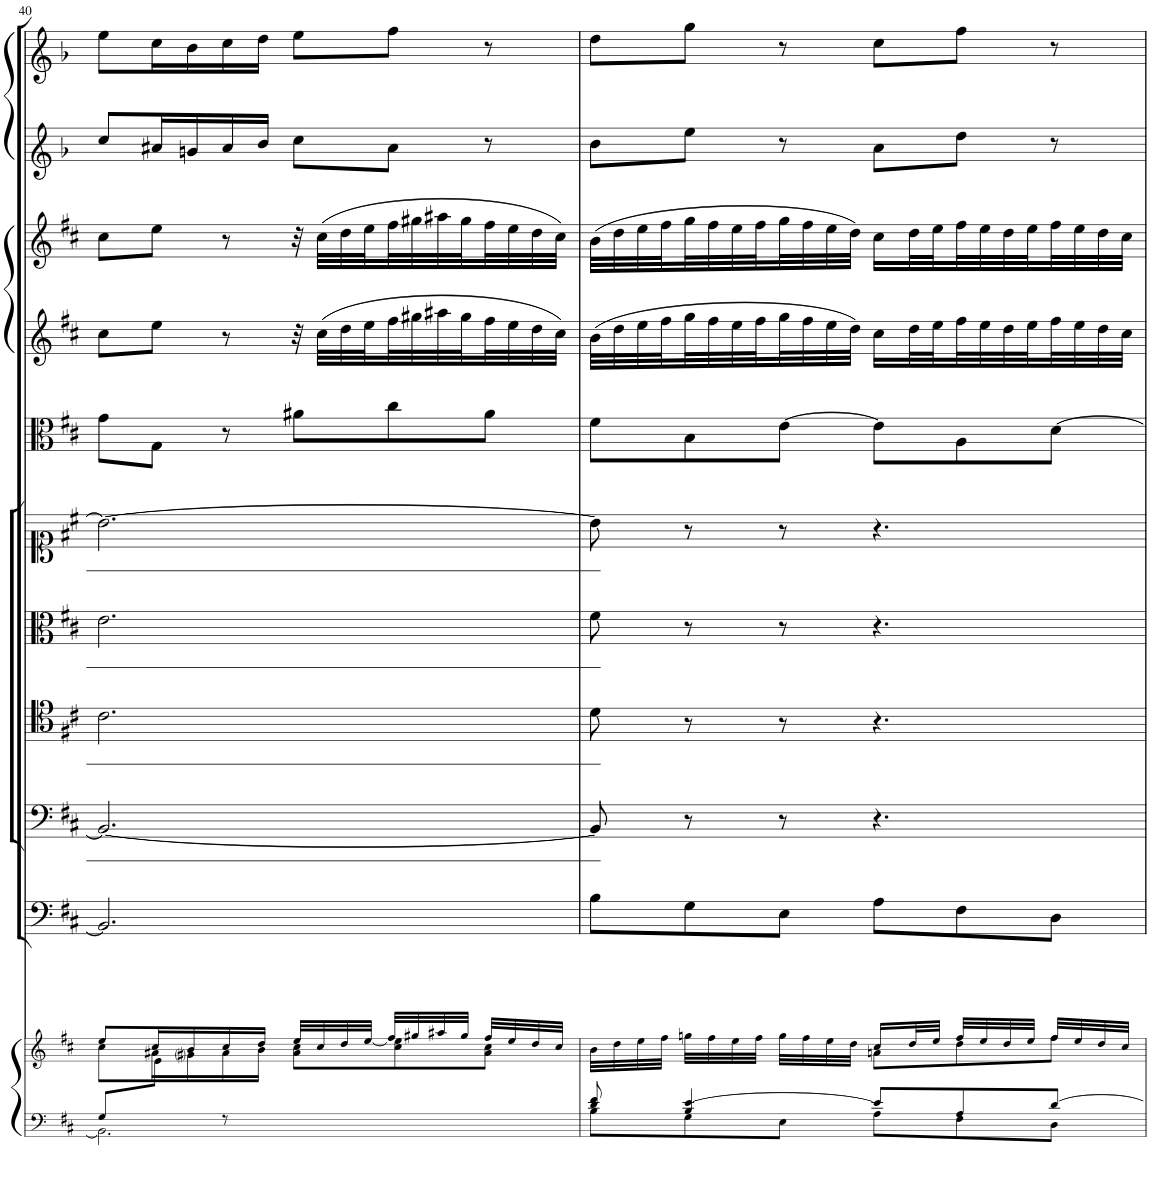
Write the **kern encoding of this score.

**kern	**kern	**kern	**kern	**kern	**kern	**kern	**kern	**kern	**kern	**kern	**kern
*part11	*part11	*part10	*part9	*part8	*part7	*part6	*part5	*part4	*part3	*part2	*part1
*staff12	*staff11	*staff10	*staff9	*staff8	*staff7	*staff6	*staff5	*staff4	*staff3	*staff2	*staff1
*I"Piano reduction	*	*I"Continuo	*I"Basso	*I"Tenore	*I"Alto	*I"Soprano	*I"Viola	*I"Violino II	*I"Violino I	*I"Oboe d'amore II	*I"Oboe d'amore I
*I'Pno	*	*	*	*	*	*	*I'Vla	*I'Vln	*I'Vln	*I'Ob	*I'Ob
!!LO:PB:g=z
*clefF4	*clefG2	*clefF4	*clefF4	*clefC4	*clefC3	*clefC1	*clefC3	*clefG2	*clefG2	*clefG1	*clefG1
*	*	*	*	*	*	*	*	*	*	*Trd2c3	*Trd2c3
*k[f#c#]	*k[f#c#]	*k[f#c#]	*k[f#c#]	*k[f#c#]	*k[f#c#]	*k[f#c#]	*k[f#c#]	*k[f#c#]	*k[f#c#]	*k[b-]	*k[b-]
*M6/8	*M6/8	*M6/8	*M6/8	*M6/8	*M6/8	*M6/8	*M6/8	*M6/8	*M6/8	*M6/8	*M6/8
=40	=40	=40	=40	=40	=40	=40	=40	=40	=40	=40	=40
*^	*^	*	*	*	*	*	*	*	*	*	*
*	*	*	*^	*	*	*	*	*	*	*	*	*	*
8G/L	2.BB\]	8ee/L	8cc#\L	8ryy	2.BB/]	2.BB/_	2.c#\	2.e\	2.b\_	8g\L	8cc#\L	8cc#\L	8ee/L	8gg\L
8ryy	.	16cc#/L	16a#X\L	8e\J	.	.	.	.	.	8G\J	8ee\J	8ee\J	16cc#X/L	16ee\L
.	.	16b/	16g#i\	.	.	.	.	.	.	.	.	.	16bn/	16dd\
8r	.	16cc#/	16a#\	2ryy	.	.	.	.	.	8r	8r	8r	16cc#/	16ee\
.	.	16dd/JJ	16b\JJ	.	.	.	.	.	.	.	.	.	16dd/JJ	16ff\JJ
4.ryy	.	32ee/LLL	8a#\ 8cc#\L	.	.	.	.	.	.	8a#X\L	32r	32r	8ee\L	8gg\L
.	.	32cc#/	.	.	.	.	.	.	.	.	(32cc#\LLL	(32cc#\LLL	.	.
.	.	32dd/	.	.	.	.	.	.	.	.	32dd\	32dd\	.	.
.	.	[<32ee/JJJ	.	.	.	.	.	.	.	.	32ee\	32ee\	.	.
.	.	32ff#/LLL	8cc#\ 8ee\]	.	.	.	.	.	.	8cc#\	32ff#\	32ff#\	8cc#\J	8aa\J
.	.	32gg#X/	.	.	.	.	.	.	.	.	32gg#X\	32gg#X\	.	.
.	.	32aa#X/	.	.	.	.	.	.	.	.	32aa#X\	32aa#X\	.	.
.	.	32gg#/JJJ	.	.	.	.	.	.	.	.	32gg#\	32gg#\	.	.
.	.	32ff#/LLL	8a#\ 8cc#\J	.	.	.	.	.	.	8a#\J	32ff#\	32ff#\	8r	8r
.	.	32ee/	.	.	.	.	.	.	.	.	32ee\	32ee\	.	.
.	.	32dd/	.	.	.	.	.	.	.	.	32dd\	32dd\	.	.
.	.	32cc#/JJJ	.	.	.	.	.	.	.	.	32cc#\JJJ)	32cc#\JJJ)	.	.
*	*	*	*v	*v	*	*	*	*	*	*	*	*	*	*
=41	=41	=41	=41	=41	=41	=41	=41	=41	=41	=41	=41	=41	=41
8d/ 8f#/	8B\L	32b\LLL	4.ryy	8B\L	8BB/]	8d\	8f#\	8b\]	8f#\L	(32b\LLL	(32b\LLL	8dd\L	8ff\L
.	.	32dd\	.	.	.	.	.	.	.	32dd\	32dd\	.	.
.	.	32ee\	.	.	.	.	.	.	.	32ee\	32ee\	.	.
.	.	32ff#\JJJ	.	.	.	.	.	.	.	32ff#\	32ff#\	.	.
4B/ [4e/	8G\	32ggn\LLL	.	8G\	8r	8r	8r	8r	8B\	32gg\	32gg\	8gg\J	8bb-\J
.	.	32ff#\	.	.	.	.	.	.	.	32ff#\	32ff#\	.	.
.	.	32ee\	.	.	.	.	.	.	.	32ee\	32ee\	.	.
.	.	32ff#\JJJ	.	.	.	.	.	.	.	32ff#\	32ff#\	.	.
.	8E\J	32gg\LLL	.	8E\J	8r	8r	8r	8r	[8e\J	32gg\	32gg\	8r	8r
.	.	32ff#\	.	.	.	.	.	.	.	32ff#\	32ff#\	.	.
.	.	32ee\	.	.	.	.	.	.	.	32ee\	32ee\	.	.
.	.	32dd\JJJ	.	.	.	.	.	.	.	32dd\JJJ)	32dd\JJJ)	.	.
8e/L]	8A\L	16cc#/LL	8an\L	8A\L	4.r	4.r	4.r	4.r	8e\L]	16cc#\LL	16cc#\LL	8cc\L	8ee\L
.	.	32dd/L	.	.	.	.	.	.	.	32dd\L	32dd\L	.	.
.	.	32ee/JJJ	.	.	.	.	.	.	.	32ee\	32ee\	.	.
8A/	8F#\	32ff#/LLL	8dd\	8F#\	.	.	.	.	8A\	32ff#\	32ff#\	8ff\J	8aa\J
.	.	32ee/	.	.	.	.	.	.	.	32ee\	32ee\	.	.
.	.	32dd/	.	.	.	.	.	.	.	32dd\	32dd\	.	.
.	.	32ee/JJJ	.	.	.	.	.	.	.	32ee\	32ee\	.	.
[8d/J	8D\J	32ff#/LLL	8ff#\J	8D\J	.	.	.	.	[8d\J	32ff#\	32ff#\	8r	8r
.	.	32ee/	.	.	.	.	.	.	.	32ee\	32ee\	.	.
.	.	32dd/	.	.	.	.	.	.	.	32dd\	32dd\	.	.
.	.	32cc#/JJJ	.	.	.	.	.	.	.	32cc#\JJJ	32cc#\JJJ	.	.
*v	*v	*	*	*	*	*	*	*	*	*	*	*	*
*	*v	*v	*	*	*	*	*	*	*	*	*	*
=	=	=	=	=	=	=	=	=	=	=	=
*-	*-	*-	*-	*-	*-	*-	*-	*-	*-	*-	*-
